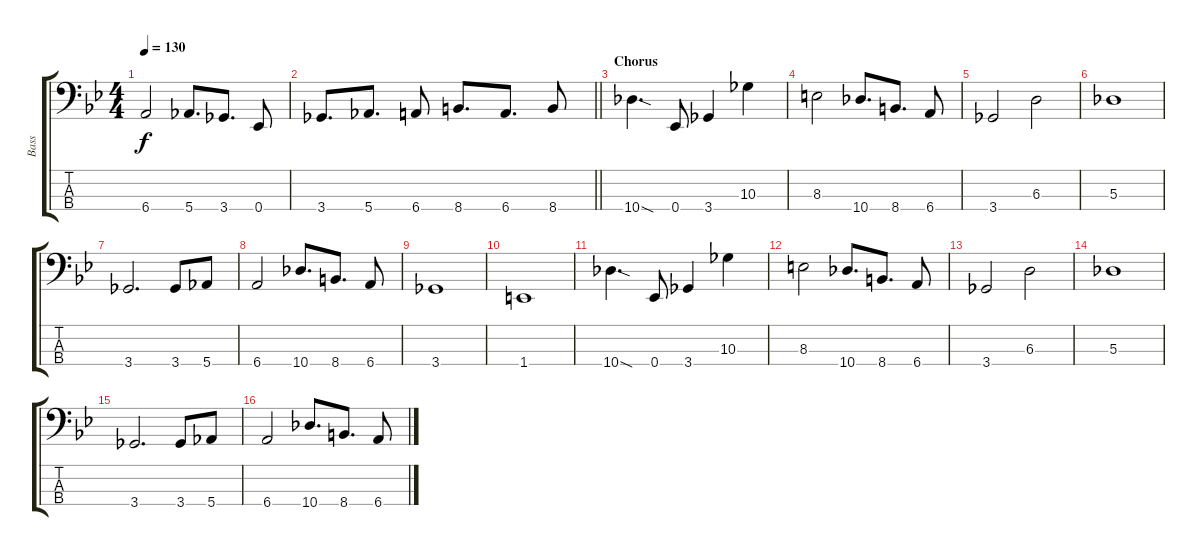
\track ("Bass" "Bass") {instrument electricbassfinger}
\staff {score tabs}
\tuning (Gb2 Db2 Ab1 Eb1) {hide}
\ts (4 4)
\tempo 130
\clef f4
\ks bb
6.4.2{dy f} 5.4.8{d} 3.4.8{d} 0.4.8 |
\barLineRight lightlight
3.4.8{d} 5.4.8{d} 6.4.8 8.4.8{d} 6.4.8{d} 8.4.8 |
\section ("" "Chorus")
10.4{sod}.4{d} 0.4.8 3.4.4 10.3.4 |
8.3.2 10.4.8{d} 8.4.8{d} 6.4.8 |
3.4.2 6.3.2 |
5.3.1 |
3.4.2{d} 3.4.8 5.4.8 |
6.4.2 10.4.8{d} 8.4.8{d} 6.4.8 |
3.4.1 |
1.4.1 |
10.4{sod}.4{d} 0.4.8 3.4.4 10.3.4 |
8.3.2 10.4.8{d} 8.4.8{d} 6.4.8 |
3.4.2 6.3.2 |
5.3.1 |
3.4.2{d} 3.4.8 5.4.8 |
6.4.2 10.4.8{d} 8.4.8{d} 6.4.8
